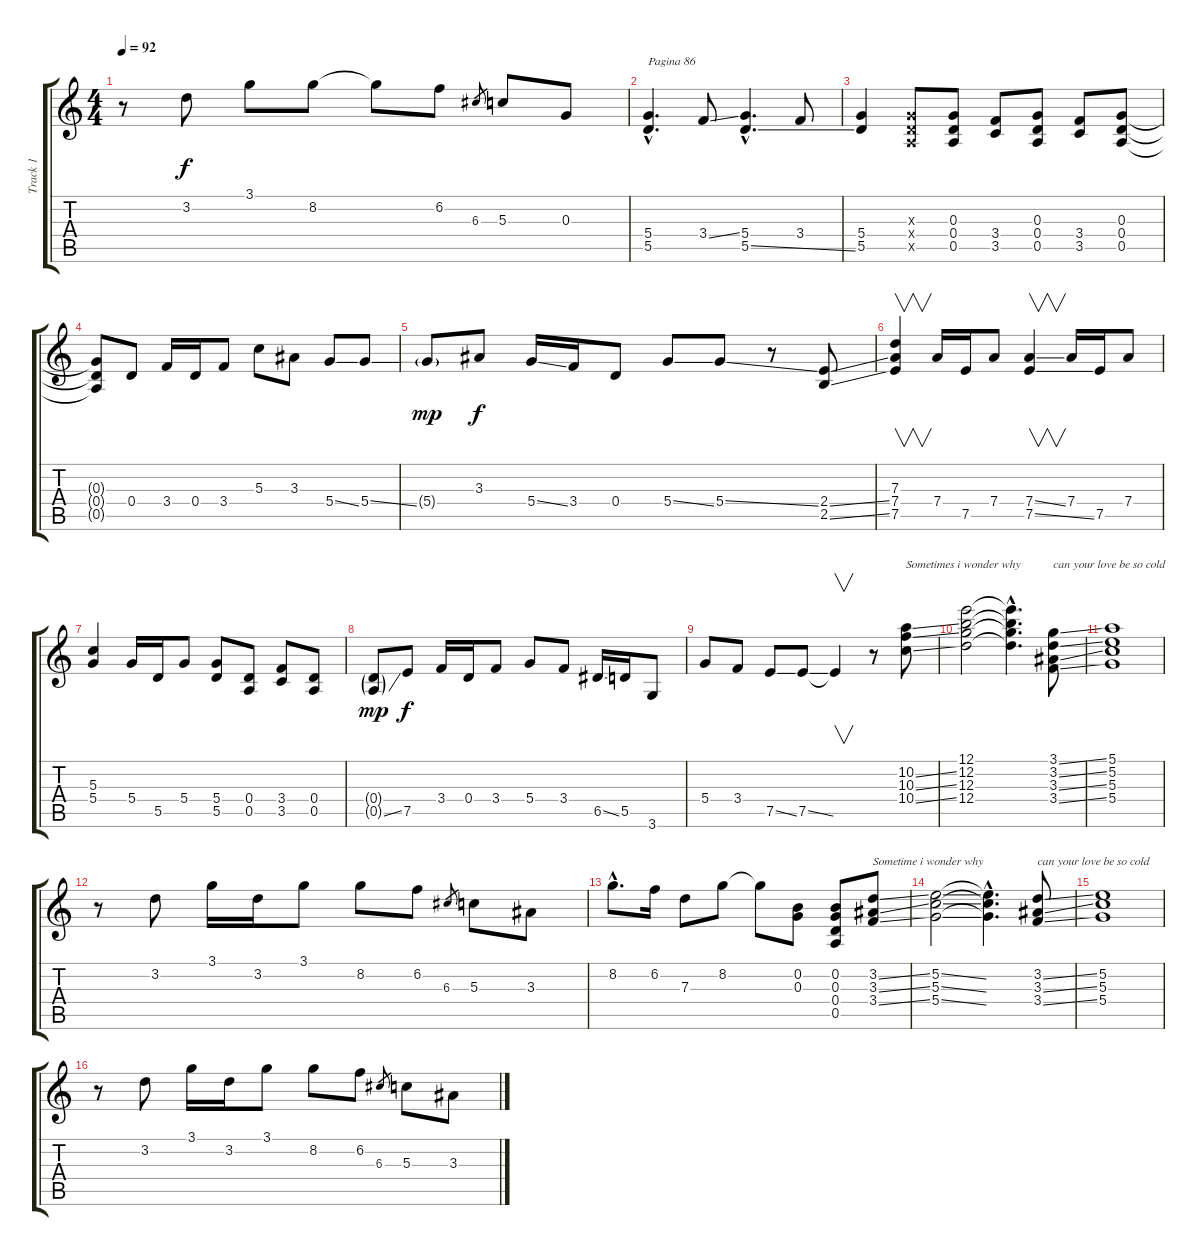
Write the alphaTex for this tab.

\track ("Track 1" "Track 1") {instrument acousticguitarnylon}
\staff {score tabs}
\tuning (E4 B3 G3 D3 A2 E2) {hide}
\ts (4 4)
\tempo 92
\clef g2
\ks c
r.8{dy f} 3.2.8 3.1.8 8.2.8 8.2{t}.8 6.2.8 6.3.8{gr} 5.3.8 0.3.8 |
(5.4{hac} 5.5{hac}).4{d txt "Pagina 86"} 3.4{ss}.8 (5.4{hac} 5.5{ss hac}).4{d} 3.4.8 |
(5.4 5.5).4 (0.3{x} 0.4{x} 0.5{x}).8 (0.3 0.4 0.5).8 (3.4 3.5).8 (0.3 0.4 0.5).8 (3.4 3.5).8 (0.3 0.4 0.5).8 |
(0.3{t} 0.4{t} 0.5{t}).8 0.4.8 3.4.16 0.4.16 3.4.8 5.3.8 3.3.8 5.4{ss}.8 5.4{ss}.8 |
5.4{g}.8{dy mp} 3.3.8{dy f} 5.4{ss}.16 3.4.16 0.4.8 5.4{ss}.8 5.4{ss}.8 r.8 (2.4{ss} 2.5{ss}).8 |
(7.3 7.4 7.5).4{v} 7.4.16 7.5.16 7.4.8 (7.4{ss} 7.5{ss}).4{v} 7.4.16 7.5.16 7.4.8 |
(5.3 5.4).4 5.4.16 5.5.16 5.4.8 (5.4 5.5).8 (0.4 0.5).8 (3.4 3.5).8 (0.4 0.5).8 |
(0.4{g} 0.5{ss g}).8{dy mp} 7.5.8{dy f} 3.4.16 0.4.16 3.4.8 5.4.8 3.4.8 6.5{ss}.16 5.5.16 3.6.8 |
5.4.8 3.4.8 7.5{ss}.8 7.5{ss}.8 7.5{t}.4{v} r.8 (10.2{ss} 10.3{ss} 10.4{ss}).8{txt "Sometimes i wonder why"} |
(12.1 12.2 12.3 12.4).2 (12.1{hac t} 12.2{hac t} 12.3{hac t} 12.4{hac t}).4{d} (3.1{ss} 3.2{ss} 3.3{ss} 3.4{ss}).8{txt "can your love be so cold"} |
(5.1 5.2 5.3 5.4).1 |
r.8 3.2.8 3.1.16 3.2.16 3.1.8 8.2.8 6.2.8 6.3.8{gr} 5.3.8 3.3.8 |
8.2{hac}.8{d} 6.2.16 7.3.8 8.2.8 8.2{t}.8 (0.2 0.3).8 (0.2 0.3 0.4 0.5).8 (3.2{ss} 3.3{ss} 3.4{ss}).8{txt "Sometime i wonder why"} |
(5.2{ss} 5.3{ss} 5.4{ss}).2 (5.2{hac t} 5.3{hac t} 5.4{hac t}).4{d} (3.2{ss} 3.3{ss} 3.4{ss}).8{txt "can your love be so cold"} |
(5.2 5.3 5.4).1 |
r.8 3.2.8 3.1.16 3.2.16 3.1.8 8.2.8 6.2.8 6.3.8{gr} 5.3.8 3.3.8
